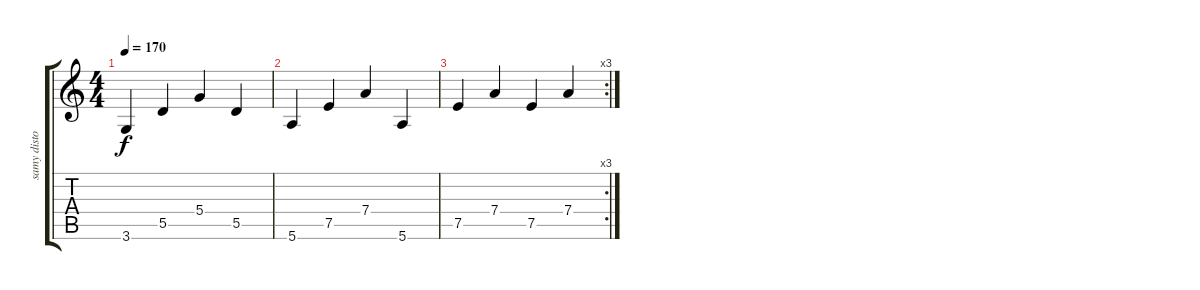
\track ("samy disto" "samy disto") {instrument overdrivenguitar}
\staff {score tabs}
\tuning (E4 B3 G3 D3 A2 E2) {hide}
\ts (4 4)
\tempo 170
\clef g2
\ks c
3.6.4{dy f} 5.5.4 5.4.4 5.5.4 |
5.6.4 7.5.4 7.4.4 5.6.4 |
\rc 3
7.5.4 7.4.4 7.5.4 7.4.4
